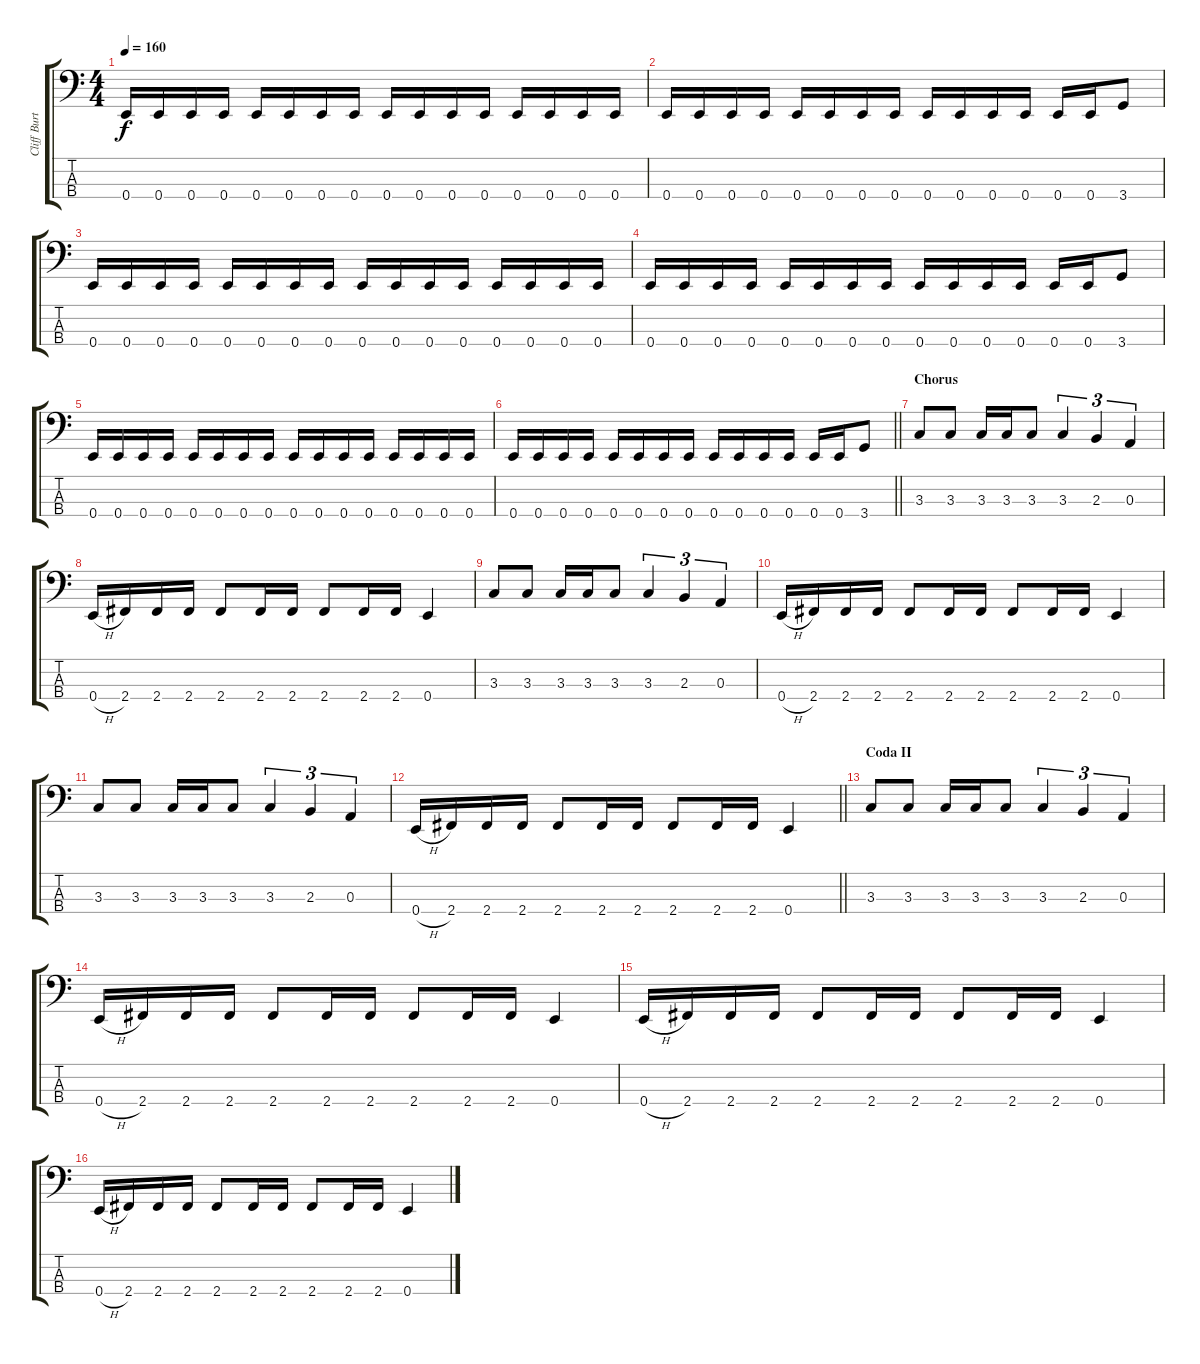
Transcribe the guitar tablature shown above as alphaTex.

\track ("Cliff Burton - Bass" "Cliff Burt") {instrument electricbassfinger}
\staff {score tabs}
\tuning (G2 D2 A1 E1) {hide}
\ts (4 4)
\tempo 160
\clef f4
\ks c
0.4.16{dy f} 0.4.16 0.4.16 0.4.16 0.4.16 0.4.16 0.4.16 0.4.16 0.4.16 0.4.16 0.4.16 0.4.16 0.4.16 0.4.16 0.4.16 0.4.16 |
0.4.16 0.4.16 0.4.16 0.4.16 0.4.16 0.4.16 0.4.16 0.4.16 0.4.16 0.4.16 0.4.16 0.4.16 0.4.16 0.4.16 3.4.8 |
0.4.16 0.4.16 0.4.16 0.4.16 0.4.16 0.4.16 0.4.16 0.4.16 0.4.16 0.4.16 0.4.16 0.4.16 0.4.16 0.4.16 0.4.16 0.4.16 |
0.4.16 0.4.16 0.4.16 0.4.16 0.4.16 0.4.16 0.4.16 0.4.16 0.4.16 0.4.16 0.4.16 0.4.16 0.4.16 0.4.16 3.4.8 |
0.4.16 0.4.16 0.4.16 0.4.16 0.4.16 0.4.16 0.4.16 0.4.16 0.4.16 0.4.16 0.4.16 0.4.16 0.4.16 0.4.16 0.4.16 0.4.16 |
\barLineRight lightlight
0.4.16 0.4.16 0.4.16 0.4.16 0.4.16 0.4.16 0.4.16 0.4.16 0.4.16 0.4.16 0.4.16 0.4.16 0.4.16 0.4.16 3.4.8 |
\section ("" "Chorus")
3.3.8 3.3.8 3.3.16 3.3.16 3.3.8 3.3.4{tu (3 2)} 2.3.4{tu (3 2)} 0.3.4{tu (3 2)} |
0.4{h}.16 2.4.16 2.4.16 2.4.16 2.4.8 2.4.16 2.4.16 2.4.8 2.4.16 2.4.16 0.4.4 |
3.3.8 3.3.8 3.3.16 3.3.16 3.3.8 3.3.4{tu (3 2)} 2.3.4{tu (3 2)} 0.3.4{tu (3 2)} |
0.4{h}.16 2.4.16 2.4.16 2.4.16 2.4.8 2.4.16 2.4.16 2.4.8 2.4.16 2.4.16 0.4.4 |
3.3.8 3.3.8 3.3.16 3.3.16 3.3.8 3.3.4{tu (3 2)} 2.3.4{tu (3 2)} 0.3.4{tu (3 2)} |
\barLineRight lightlight
0.4{h}.16 2.4.16 2.4.16 2.4.16 2.4.8 2.4.16 2.4.16 2.4.8 2.4.16 2.4.16 0.4.4 |
\section ("" "Coda II")
3.3.8 3.3.8 3.3.16 3.3.16 3.3.8 3.3.4{tu (3 2)} 2.3.4{tu (3 2)} 0.3.4{tu (3 2)} |
0.4{h}.16 2.4.16 2.4.16 2.4.16 2.4.8 2.4.16 2.4.16 2.4.8 2.4.16 2.4.16 0.4.4 |
0.4{h}.16 2.4.16 2.4.16 2.4.16 2.4.8 2.4.16 2.4.16 2.4.8 2.4.16 2.4.16 0.4.4 |
0.4{h}.16 2.4.16 2.4.16 2.4.16 2.4.8 2.4.16 2.4.16 2.4.8 2.4.16 2.4.16 0.4.4
